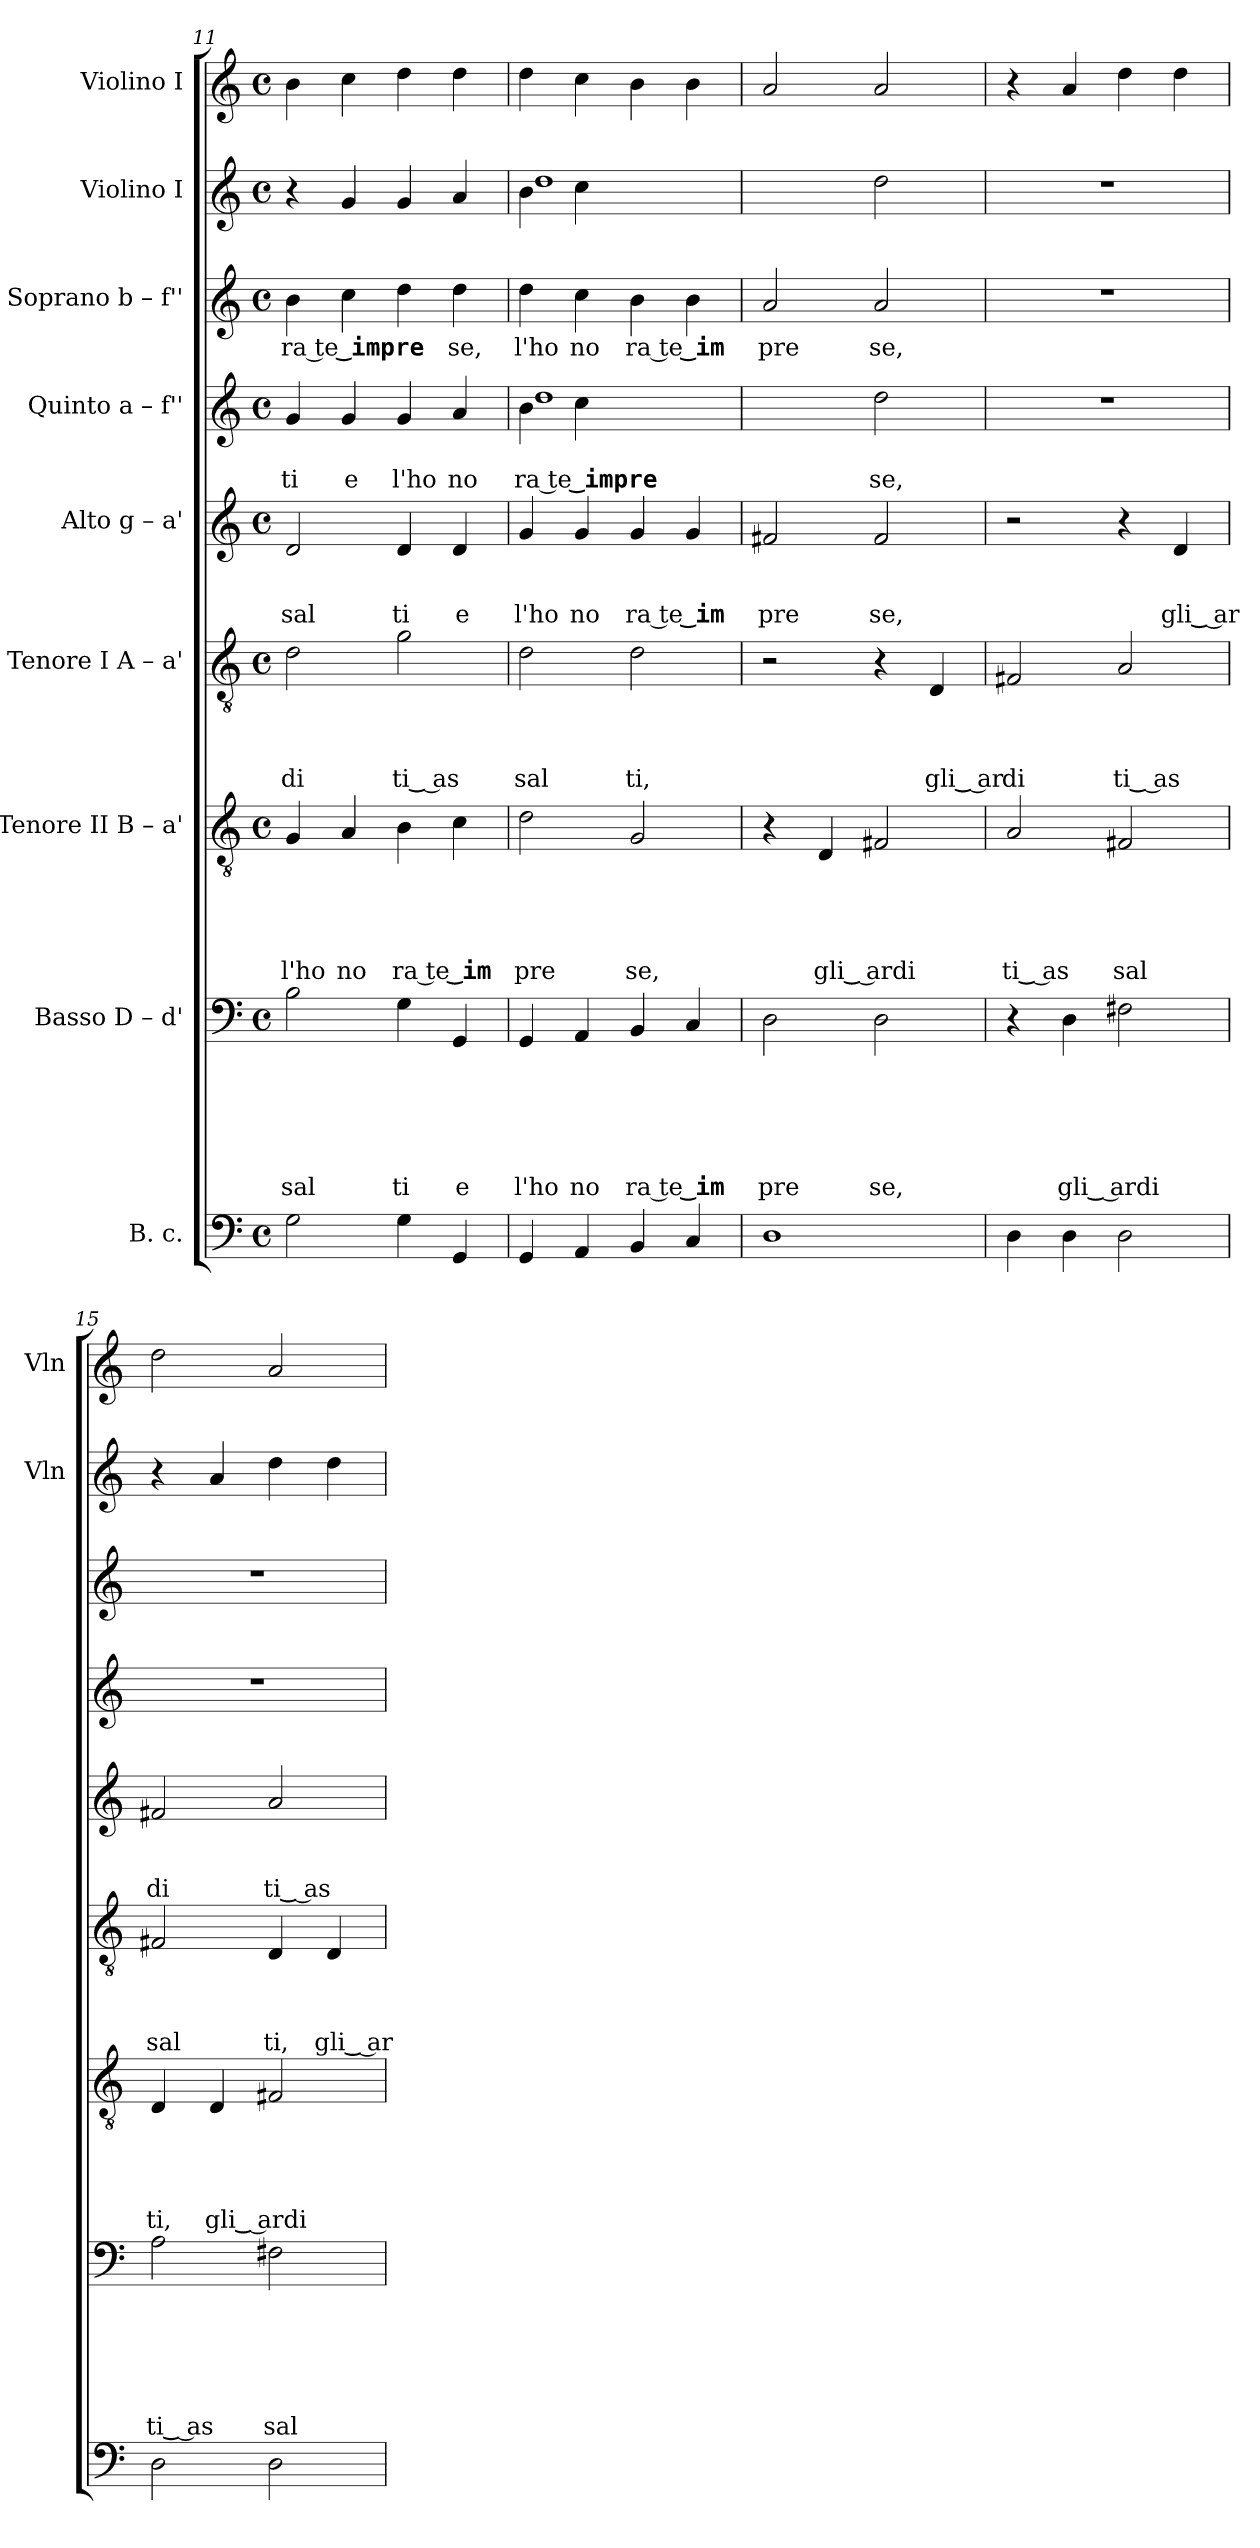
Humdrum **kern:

**kern	**kern	**text	**text	**text	**text	**text	**text	**kern	**text	**text	**text	**text	**text	**kern	**text	**text	**text	**text	**kern	**text	**text	**text	**kern	**text	**text	**kern	**text	**kern	**kern
*part9	*part8	*part8	*part8	*part8	*part8	*part8	*part8	*part7	*part7	*part7	*part7	*part7	*part7	*part6	*part6	*part6	*part6	*part6	*part5	*part5	*part5	*part5	*part4	*part4	*part4	*part3	*part3	*part2	*part1
*staff9	*staff8	*staff8	*staff8	*staff8	*staff8	*staff8	*staff8	*staff7	*staff7	*staff7	*staff7	*staff7	*staff7	*staff6	*staff6	*staff6	*staff6	*staff6	*staff5	*staff5	*staff5	*staff5	*staff4	*staff4	*staff4	*staff3	*staff3	*staff2	*staff1
*I"B. c.	*I"Basso D – d'	*	*	*	*	*	*	*I"Tenore II B – a'	*	*	*	*	*	*I"Tenore I A – a'	*	*	*	*	*I"Alto g – a'	*	*	*	*I"Quinto a – f''	*	*	*I"Soprano b – f''	*	*I"Violino I	*I"Violino I
*	*	*	*	*	*	*	*	*	*	*	*	*	*	*	*	*	*	*	*	*	*	*	*	*	*	*	*	*I'Vln	*I'Vln
*clefF4	*clefF4	*	*	*	*	*	*	*clefGv2	*	*	*	*	*	*clefGv2	*	*	*	*	*clefG2	*	*	*	*clefG2	*	*	*clefG2	*	*clefG2	*clefG2
*k[]	*k[]	*	*	*	*	*	*	*k[]	*	*	*	*	*	*k[]	*	*	*	*	*k[]	*	*	*	*k[]	*	*	*k[]	*	*k[]	*k[]
*C:	*C:	*	*	*	*	*	*	*C:	*	*	*	*	*	*C:	*	*	*	*	*C:	*	*	*	*C:	*	*	*C:	*	*C:	*C:
*M4/4	*M4/4	*	*	*	*	*	*	*M4/4	*	*	*	*	*	*M4/4	*	*	*	*	*M4/4	*	*	*	*M4/4	*	*	*M4/4	*	*M4/4	*M4/4
*met(c)	*met(c)	*	*	*	*	*	*	*met(c)	*	*	*	*	*	*met(c)	*	*	*	*	*met(c)	*	*	*	*met(c)	*	*	*met(c)	*	*met(c)	*met(c)
=11	=11	=11	=11	=11	=11	=11	=11	=11	=11	=11	=11	=11	=11	=11	=11	=11	=11	=11	=11	=11	=11	=11	=11	=11	=11	=11	=11	=11	=11
!	!	!	!	!	!	!	!LO:LY:b	!	!	!	!	!	!LO:LY:b	!	!	!	!	!LO:LY:b	!	!	!	!LO:LY:b	!	!	!LO:LY:b	!	!LO:LY:b	!	!
2G\	2B\	.	.	.	.	.	sal	4G/	.	.	.	.	l'ho	2d\	.	.	.	di	2d/	.	.	sal	4g/	.	ti	4b\	ra te	4r	4b\
!	!	!	!	!	!	!	!	!	!	!	!	!	!LO:LY:b	!	!	!	!	!	!	!	!	!	!	!	!LO:LY:b	!	!LO:LY:b	!	!
.	.	.	.	.	.	.	.	4A/	.	.	.	.	no	.	.	.	.	.	.	.	.	.	4g/	.	e	4cc\	‿impre	4g/	4cc\
!	!	!	!	!	!	!	!LO:LY:b	!	!	!	!	!	!LO:LY:b	!	!	!	!	!LO:LY:b:rj	!	!	!	!LO:LY:b	!	!	!LO:LY:b	!	!	!	!
4G\	4G\	.	.	.	.	.	ti	4B\	.	.	.	.	ra te	2g\	.	.	.	ti‿ as	4d/	.	.	ti	4g/	.	l'ho	4dd\	.	4g/	4dd\
!	!	!	!	!	!	!	!LO:LY:b	!	!	!	!	!	!LO:LY:b	!	!	!	!	!	!	!	!	!LO:LY:b	!	!	!LO:LY:b	!	!LO:LY:b	!	!
4GG/	4GG/	.	.	.	.	.	e	4c\	.	.	.	.	‿im	.	.	.	.	.	4d/	.	.	e	4a/	.	no	4dd\	se,	4a/	4dd\
=12	=12	=12	=12	=12	=12	=12	=12	=12	=12	=12	=12	=12	=12	=12	=12	=12	=12	=12	=12	=12	=12	=12	=12	=12	=12	=12	=12	=12	=12
!	!	!	!	!	!	!	!LO:LY:b	!	!	!	!	!	!LO:LY:b	!	!	!	!	!LO:LY:b	!	!	!	!LO:LY:b	!	!	!LO:LY:b	!	!LO:LY:b	!	!
*	*	*	*	*	*	*	*	*	*	*	*	*	*	*	*	*	*	*	*	*	*	*	*^	*	*	*	*	*^	*
4GG/	4GG/	.	.	.	.	.	l'ho	2d\	.	.	.	.	pre	2d\	.	.	.	sal	4g/	.	.	l'ho	4b\	1dd	.	ra te	4dd\	l'ho	4b\	1dd	4dd\
!	!	!	!	!	!	!	!LO:LY:b	!	!	!	!	!	!	!	!	!	!	!	!	!	!	!LO:LY:b	!	!	!	!LO:LY:b	!	!LO:LY:b	!	!	!
4AA/	4AA/	.	.	.	.	.	no	.	.	.	.	.	.	.	.	.	.	.	4g/	.	.	no	4cc\	.	.	‿impre	4cc\	no	4cc\	.	4cc\
!	!	!	!	!	!	!	!LO:LY:b	!	!	!	!	!	!LO:LY:b	!	!	!	!	!LO:LY:b	!	!	!	!LO:LY:b	!	!	!	!	!	!LO:LY:b	!	!	!
4BB/	4BB/	.	.	.	.	.	ra te	2G/	.	.	.	.	se,	2d\	.	.	.	ti,	4g/	.	.	ra te	2ryy	.	.	.	4b\	ra te	2ryy	.	4b\
!	!	!	!	!	!	!	!LO:LY:b	!	!	!	!	!	!	!	!	!	!	!	!	!	!	!LO:LY:b	!	!	!	!	!	!LO:LY:b	!	!	!
4C/	4C/	.	.	.	.	.	‿im	.	.	.	.	.	.	.	.	.	.	.	4g/	.	.	‿im	.	.	.	.	4b\	‿im	.	.	4b\
*	*	*	*	*	*	*	*	*	*	*	*	*	*	*	*	*	*	*	*	*	*	*	*v	*v	*	*	*	*	*v	*v	*
=13	=13	=13	=13	=13	=13	=13	=13	=13	=13	=13	=13	=13	=13	=13	=13	=13	=13	=13	=13	=13	=13	=13	=13	=13	=13	=13	=13	=13	=13
!	!	!	!	!	!	!	!LO:LY:b	!	!	!	!	!	!	!	!	!	!	!	!	!	!	!LO:LY:b	!	!	!	!	!LO:LY:b	!	!
1D	2D\	.	.	.	.	.	pre	4r	.	.	.	.	.	2r	.	.	.	.	2f#X/	.	.	pre	2ryy	.	.	2a/	pre	2ryy	2a/
!	!	!	!	!	!	!	!	!	!	!	!	!	!LO:LY:b:rj	!	!	!	!	!	!	!	!	!	!	!	!	!	!	!	!
.	.	.	.	.	.	.	.	4D/	.	.	.	.	gli‿ ardi	.	.	.	.	.	.	.	.	.	.	.	.	.	.	.	.
!	!	!	!	!	!	!	!LO:LY:b	!	!	!	!	!	!	!	!	!	!	!	!	!	!	!LO:LY:b	!	!	!LO:LY:b	!	!LO:LY:b	!	!
.	2D\	.	.	.	.	.	se,	2F#X/	.	.	.	.	.	4r	.	.	.	.	2f#/	.	.	se,	2dd\	.	se,	2a/	se,	2dd\	2a/
!	!	!	!	!	!	!	!	!	!	!	!	!	!	!	!	!	!	!LO:LY:b:rj	!	!	!	!	!	!	!	!	!	!	!
.	.	.	.	.	.	.	.	.	.	.	.	.	.	4D/	.	.	.	gli‿ ar	.	.	.	.	.	.	.	.	.	.	.
=14	=14	=14	=14	=14	=14	=14	=14	=14	=14	=14	=14	=14	=14	=14	=14	=14	=14	=14	=14	=14	=14	=14	=14	=14	=14	=14	=14	=14	=14
!	!	!	!	!	!	!	!	!	!	!	!	!	!LO:LY:b:rj	!	!	!	!	!LO:LY:b	!	!	!	!	!	!	!	!	!	!	!
4D\	4r	.	.	.	.	.	.	2A/	.	.	.	.	ti‿ as	2F#X/	.	.	.	di	2r	.	.	.	1r	.	.	1r	.	1r	4r
!	!	!	!	!	!	!	!LO:LY:b:rj	!	!	!	!	!	!	!	!	!	!	!	!	!	!	!	!	!	!	!	!	!	!
4D\	4D\	.	.	.	.	.	gli‿ ardi	.	.	.	.	.	.	.	.	.	.	.	.	.	.	.	.	.	.	.	.	.	4a/
!	!	!	!	!	!	!	!	!	!	!	!	!	!LO:LY:b	!	!	!	!	!LO:LY:b:rj	!	!	!	!	!	!	!	!	!	!	!
2D\	2F#X\	.	.	.	.	.	.	2F#X/	.	.	.	.	sal	2A/	.	.	.	ti‿ as	4r	.	.	.	.	.	.	.	.	.	4dd\
!	!	!	!	!	!	!	!	!	!	!	!	!	!	!	!	!	!	!	!	!	!	!LO:LY:b:rj	!	!	!	!	!	!	!
.	.	.	.	.	.	.	.	.	.	.	.	.	.	.	.	.	.	.	4d/	.	.	gli‿ ar	.	.	.	.	.	.	4dd\
=15	=15	=15	=15	=15	=15	=15	=15	=15	=15	=15	=15	=15	=15	=15	=15	=15	=15	=15	=15	=15	=15	=15	=15	=15	=15	=15	=15	=15	=15
!	!	!	!	!	!	!	!LO:LY:b:rj	!	!	!	!	!	!LO:LY:b	!	!	!	!	!LO:LY:b	!	!	!	!LO:LY:b	!	!	!	!	!	!	!
2D\	2A\	.	.	.	.	.	ti‿ as	4D/	.	.	.	.	ti,	2F#X/	.	.	.	sal	2f#X/	.	.	di	1r	.	.	1r	.	4r	2dd\
!	!	!	!	!	!	!	!	!	!	!	!	!	!LO:LY:b:rj	!	!	!	!	!	!	!	!	!	!	!	!	!	!	!	!
.	.	.	.	.	.	.	.	4D/	.	.	.	.	gli‿ ardi	.	.	.	.	.	.	.	.	.	.	.	.	.	.	4a/	.
!	!	!	!	!	!	!	!LO:LY:b	!	!	!	!	!	!	!	!	!	!	!LO:LY:b	!	!	!	!LO:LY:b:rj	!	!	!	!	!	!	!
2D\	2F#X\	.	.	.	.	.	sal	2F#X/	.	.	.	.	.	4D/	.	.	.	ti,	2a/	.	.	ti‿ as	.	.	.	.	.	4dd\	2a/
!	!	!	!	!	!	!	!	!	!	!	!	!	!	!	!	!	!	!LO:LY:b:rj	!	!	!	!	!	!	!	!	!	!	!
.	.	.	.	.	.	.	.	.	.	.	.	.	.	4D/	.	.	.	gli‿ ar	.	.	.	.	.	.	.	.	.	4dd\	.
=	=	=	=	=	=	=	=	=	=	=	=	=	=	=	=	=	=	=	=	=	=	=	=	=	=	=	=	=	=
*-	*-	*-	*-	*-	*-	*-	*-	*-	*-	*-	*-	*-	*-	*-	*-	*-	*-	*-	*-	*-	*-	*-	*-	*-	*-	*-	*-	*-	*-
